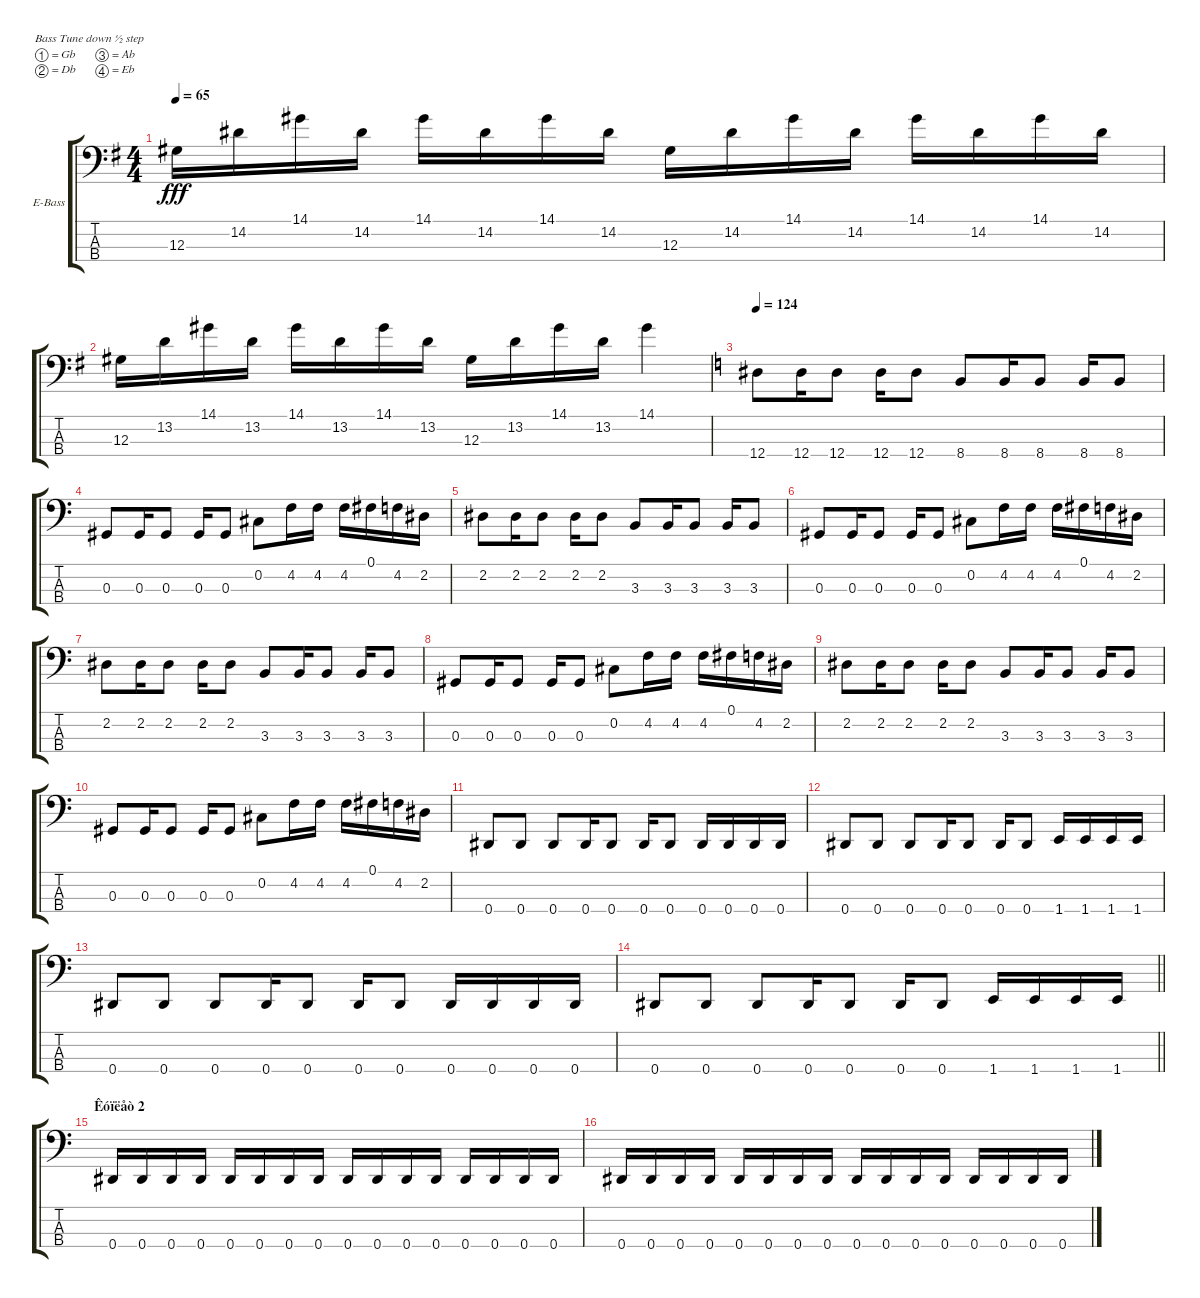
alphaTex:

\bracketExtendMode groupsimilarinstruments
\firstSystemTrackNameOrientation horizontal
\otherSystemsTrackNameOrientation horizontal
\track ("Бас" "E-Bass") {instrument electricbassfinger}
\staff {score tabs}
\tuning (Gb2 Db2 Ab1 Eb1)
\ts (4 4)
\tempo 65
\clef f4
\ks g
12.3.16{dy fff} 14.2.16 14.1.16 14.2.16 14.1.16 14.2.16 14.1.16 14.2.16 12.3.16 14.2.16 14.1.16 14.2.16 14.1.16 14.2.16 14.1.16 14.2.16 |
12.3.16 13.2.16 14.1.16 13.2.16 14.1.16 13.2.16 14.1.16 13.2.16 12.3.16 13.2.16 14.1.16 13.2.16 14.1.4 |
\tempo 124
\ks c
12.4.8 12.4.16 12.4.8 12.4.16 12.4.8 8.4.8 8.4.16 8.4.8 8.4.16 8.4.8 |
0.3.8 0.3.16 0.3.8 0.3.16 0.3.8 0.2.8 4.2.16 4.2.16 4.2.16 0.1.16 4.2.16 2.2.16 |
2.2.8 2.2.16 2.2.8 2.2.16 2.2.8 3.3.8 3.3.16 3.3.8 3.3.16 3.3.8 |
0.3.8 0.3.16 0.3.8 0.3.16 0.3.8 0.2.8 4.2.16 4.2.16 4.2.16 0.1.16 4.2.16 2.2.16 |
2.2.8 2.2.16 2.2.8 2.2.16 2.2.8 3.3.8 3.3.16 3.3.8 3.3.16 3.3.8 |
0.3.8 0.3.16 0.3.8 0.3.16 0.3.8 0.2.8 4.2.16 4.2.16 4.2.16 0.1.16 4.2.16 2.2.16 |
2.2.8 2.2.16 2.2.8 2.2.16 2.2.8 3.3.8 3.3.16 3.3.8 3.3.16 3.3.8 |
0.3.8 0.3.16 0.3.8 0.3.16 0.3.8 0.2.8 4.2.16 4.2.16 4.2.16 0.1.16 4.2.16 2.2.16 |
0.4.8 0.4.8 0.4.8 0.4.16 0.4.8 0.4.16 0.4.8 0.4.16 0.4.16 0.4.16 0.4.16 |
0.4.8 0.4.8 0.4.8 0.4.16 0.4.8 0.4.16 0.4.8 1.4.16 1.4.16 1.4.16 1.4.16 |
0.4.8 0.4.8 0.4.8 0.4.16 0.4.8 0.4.16 0.4.8 0.4.16 0.4.16 0.4.16 0.4.16 |
\barLineRight lightlight
0.4.8 0.4.8 0.4.8 0.4.16 0.4.8 0.4.16 0.4.8 1.4.16 1.4.16 1.4.16 1.4.16 |
\section ("" "Êóïëåò 2")
0.4.16 0.4.16 0.4.16 0.4.16 0.4.16 0.4.16 0.4.16 0.4.16 0.4.16 0.4.16 0.4.16 0.4.16 0.4.16 0.4.16 0.4.16 0.4.16 |
0.4.16 0.4.16 0.4.16 0.4.16 0.4.16 0.4.16 0.4.16 0.4.16 0.4.16 0.4.16 0.4.16 0.4.16 0.4.16 0.4.16 0.4.16 0.4.16
